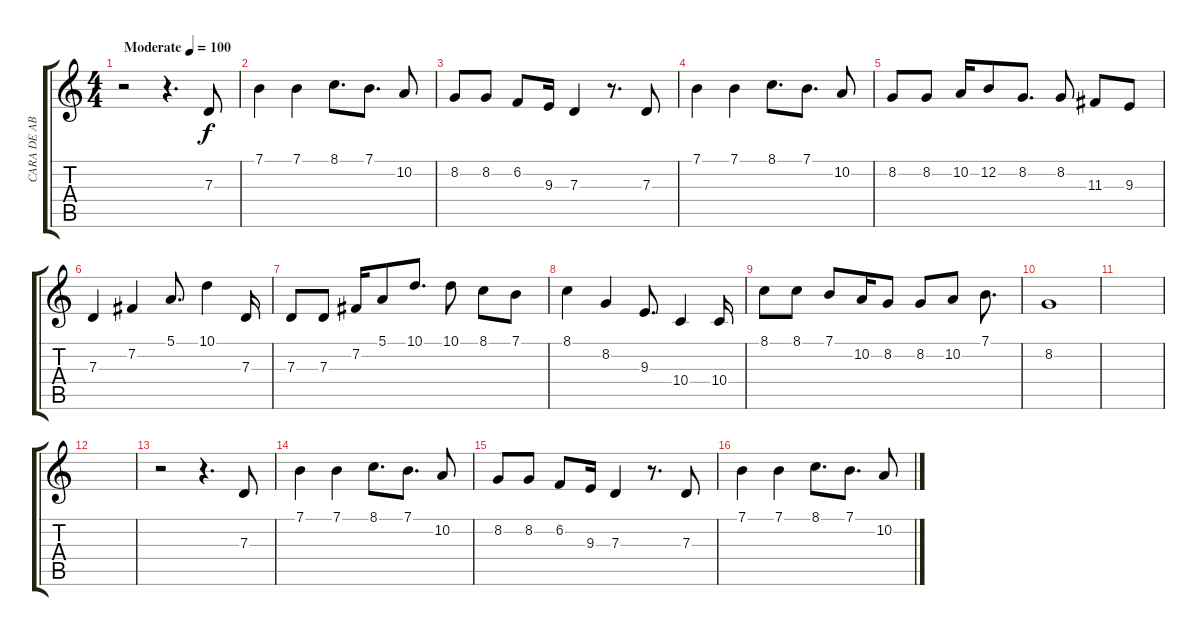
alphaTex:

\track ("CARA DE ABA" "CARA DE AB") {instrument musicbox}
\staff {score tabs}
\tuning (E4 B3 G3 D3 A2 E2) {hide}
\ts (4 4)
\tempo (100 "Moderate")
\clef g2
\ks c
r.2{dy f instrument musicbox} r.4{d} 7.3.8 |
7.1.4 7.1.4 8.1.8{d} 7.1.8{d} 10.2.8 |
8.2.8 8.2.8 6.2.8 9.3.16 7.3.4 r.8{d} 7.3.8 |
7.1.4 7.1.4 8.1.8{d} 7.1.8{d} 10.2.8 |
8.2.8 8.2.8 10.2.16 12.2.8 8.2.8{d} 8.2.8 11.3.8 9.3.8 |
7.3.4 7.2.4 5.1.8{d} 10.1.4 7.3.16 |
7.3.8 7.3.8 7.2.16 5.1.8 10.1.8{d} 10.1.8 8.1.8 7.1.8 |
8.1.4 8.2.4 9.3.8{d} 10.4.4 10.4.16 |
8.1.8 8.1.8 7.1.8 10.2.16 8.2.8 8.2.8 10.2.8 7.1.8{d} |
8.2.1 |
|
|
r.2 r.4{d} 7.3.8 |
7.1.4 7.1.4 8.1.8{d} 7.1.8{d} 10.2.8 |
8.2.8 8.2.8 6.2.8 9.3.16 7.3.4 r.8{d} 7.3.8 |
7.1.4 7.1.4 8.1.8{d} 7.1.8{d} 10.2.8
